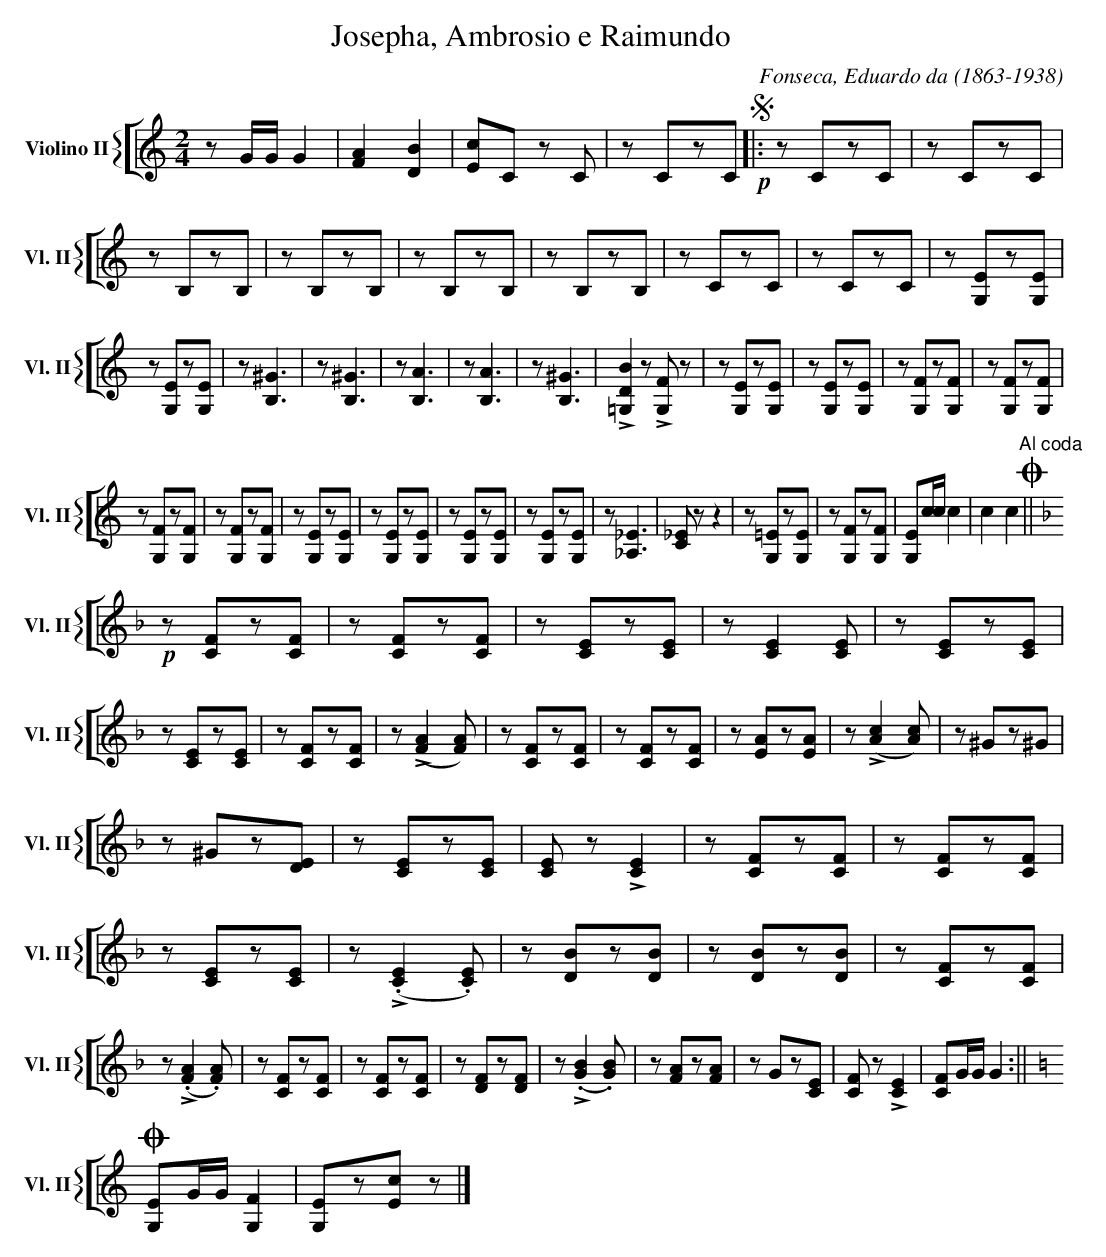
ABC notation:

X:1
T:Josepha, Ambrosio e Raimundo
C:Fonseca, Eduardo da (1863-1938)
M:2/4
L:1/4
K:C
V: 3 clef=treble name="Violino II" sname="Vl. II"
%%staves [{ 3 }]
z/G//G// G | [FA][DB] | [Ec]/C/ z/C/ | z/C/z/C/!p!!segno!||: z/C/z/C/ | z/C/z/C/ | z/B,/z/B,/ | z/B,/z/B,/ | z/B,/z/B,/ \
| z/B,/z/B,/ | z/C/z/C/ | z/C/z/C/ | z/[EG,]/z/[EG,]/ |
z/[EG,]/z/[EG,]/ | z/[^GB,]3/2 | z/[^GB,]3/2 | z/[AB,]3/2 | z/[AB,]3/2 | z/[^GB,]3/2 | !>![BD=G,]z/ !>![FG,]/z/ | \
z/[EG,]/z/[EG,]/ | z/[EG,]/z/[EG,]/ | z/[FG,]/z/[FG,]/ | z/[FG,]/z/[FG,]/ |
z/[FG,]/z/[FG,]/ | z/[FG,]/z/[FG,]/ | z/[EG,]/z/[EG,]/ | z/[EG,]/z/[EG,]/ | z/[EG,]/z/[EG,]/ | z/[EG,]/z/[EG,]/ | \
z/[_E_A,]3/2 | [_EC]/z/z | z/[=EG,]/z/[EG,]/ | z/[FG,]/z/[FG,]/ | [EG,]/c//c//c | cc"Al coda"!coda!||
K:F
!p!z/[FC]/z/[FC]/ | z/[FC]/z/[FC]/ | z/[EC]/z/[EC]/ | z/[EC][EC]/ | z/[EC]/z/[EC]/ | z/[EC]/z/[EC]/ | z/[FC]/z/[FC]/ | \
z/(!>![AF][AF]/) | z/[FC]/z/[FC]/ | z/[FC]/z/[FC]/ | z/[AE]/z/[AE]/ | z/(!>![cA][cA]/) | z/^G/z/^G/ |
 z/^G/z/[ED]/ | z/[EC]/z/[EC]/ | [EC]/z/!>![EC] | z/[FC]/z/[FC]/ | z/[FC]/z/[FC]/ | z/[EC]/z/[EC]/ | z/(!>!.[EC].[EC]/) | \
z/[BD]/z/[BD]/ | z/[BD]/z/[BD]/ | z/[FC]/z/[FC]/ | z/(!>!.[AF].[AF]/) | z/[FC]/z/[FC]/ | z/[FC]/z/[FC]/ | z/[FD]/z/[FD]/ |\
z/(!>!.[BG].[BG]/) | z/[AF]/z/[AF]/ | z/G/z/[EC]/ | [FC]/z/!>![EC] | [FC]/G//G//G:||
K:C
!coda![EG,]/G//G//[FG,] | [EG,]/z/[cE]/z/|]
